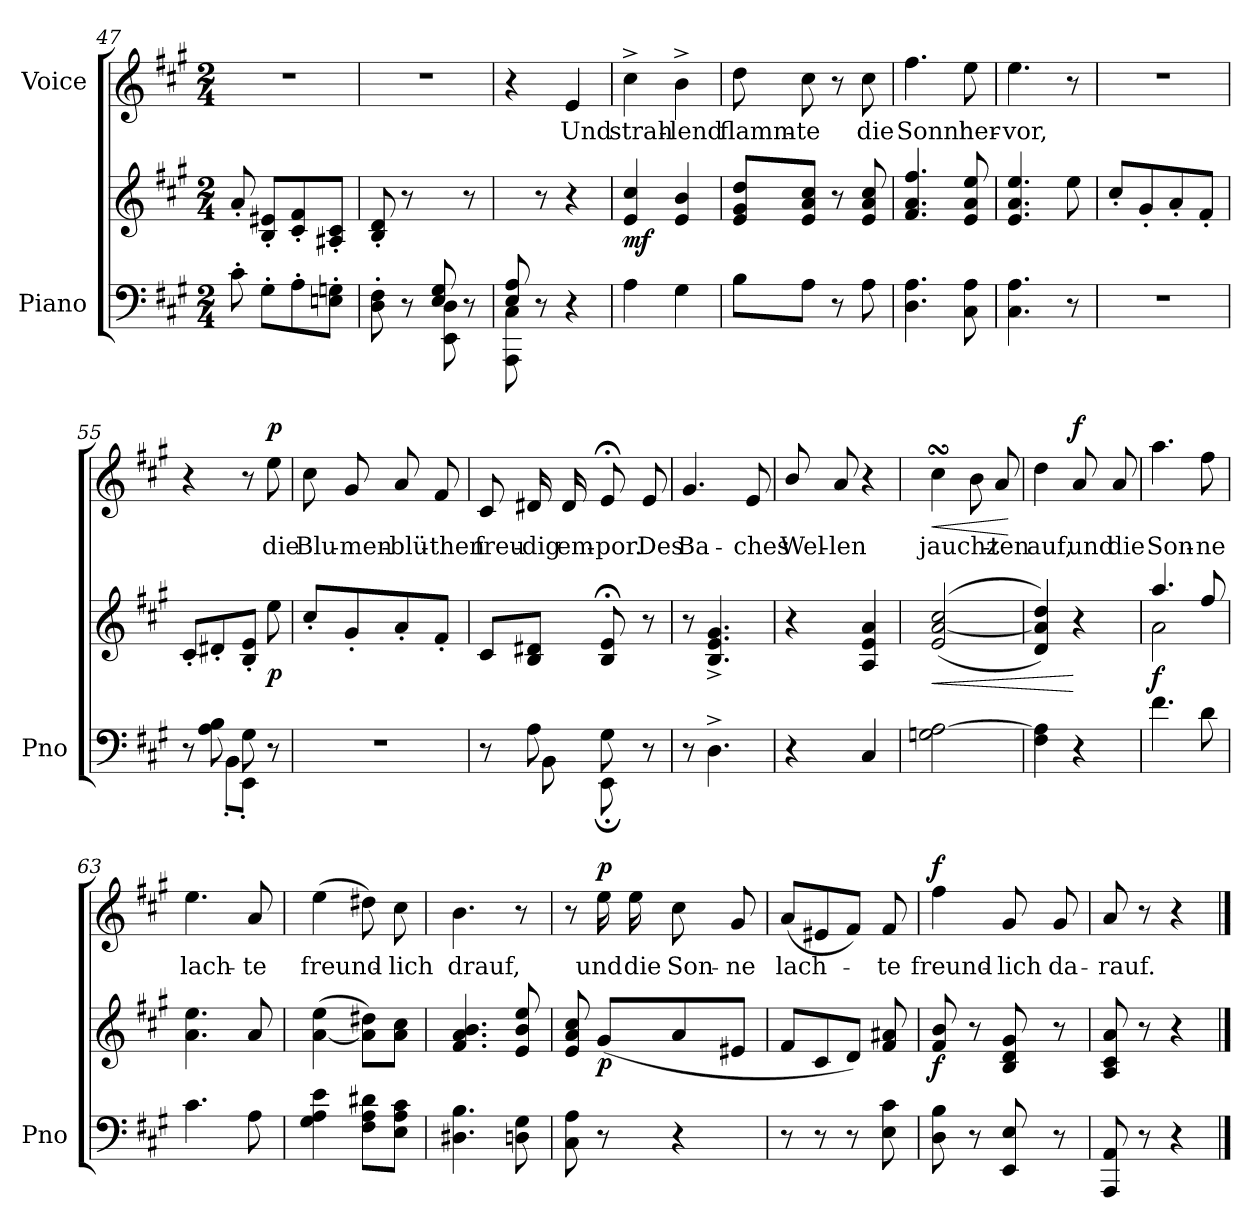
**kern	**kern	**dynam	**kern	**text	**dynam
*part2	*part2	*part2	*part1	*part1	*part1
*staff3	*staff2	*staff2/3	*staff1	*staff1	*staff1
*I"Piano	*	*	*I"Voice	*	*
*I'Pno	*	*	*	*	*
!!LO:LB:g=z
*clefF4	*clefG2	*	*clefG2	*	*
*k[f#c#g#]	*k[f#c#g#]	*	*k[f#c#g#]	*	*
*M2/4	*M2/4	*	*M2/4	*	*
=47	=47	=47	=47	=47	=47
8c#'\	8a'/	.	2r	.	.
8G#'\L	8B/'> 8e#X/'>L	.	.	.	.
8A'\	8c#/'> 8f#/'>	.	.	.	.
8En\' 8Gn\'J	8A#X/'> 8c#/'>J	.	.	.	.
=48	=48	=48	=48	=48	=48
*^	*	*	*	*	*
4ryy	8D\' 8F#\'	8B/'> 8d/'>	.	2r	.	.
.	8r	8r	.	.	.	.
8E/ 8G#/	8EE\ 8D\	8ryy	.	.	.	.
8ryy	8r	8r	.	.	.	.
=49	=49	=49	=49	=49	=49	=49
8E/ 8A/	8AAA\ 8C#\	8ryy	.	4r	.	.
4.ryy	8r	8r	.	.	.	.
!	!	!	!	!	!LO:LY:b	!
.	4r	4r	.	4e/	Und	.
=50	=50	=50	=50	=50	=50	=50
!	!	!	!LO:DY:b	!	!LO:LY:b	!
*v	*v	*	*	*	*	*
4A\	4e/ 4cc#/	mf	4cc#^\	strah-	.
!	!	!	!	!LO:LY:b	!
4G#\	4e/ 4b/	.	4b^\	-lend	.
=51	=51	=51	=51	=51	=51
!	!	!	!	!LO:LY:b	!
8B\L	8e/ 8g#/ 8dd/L	.	8dd\	flamm-	.
!	!	!	!	!LO:LY:b	!
8A\J	8e/ 8a/ 8cc#/J	.	8cc#\	-te	.
8r	8r	.	8r	.	.
!	!	!	!	!LO:LY:b	!
8A\	8e/ 8a/ 8cc#/	.	8cc#\	die	.
=52	=52	=52	=52	=52	=52
!	!	!	!	!LO:LY:b	!
4.D\ 4.A\	4.f#/ 4.a/ 4.ff#/	.	4.ff#\	Sonn'	.
!	!	!	!	!LO:LY:b	!
8C#\ 8A\	8e/ 8a/ 8ee/	.	8ee\	her-	.
=53	=53	=53	=53	=53	=53
!	!	!	!	!LO:LY:b	!
4.C#\ 4.A\	4.e/ 4.a/ 4.ee/	.	4.ee\	-vor,	.
8r	8ee\	.	8r	.	.
=54	=54	=54	=54	=54	=54
2r	8cc#'/L	.	2r	.	.
.	8g#'/	.	.	.	.
.	8a'/	.	.	.	.
.	8f#'/J	.	.	.	.
!!LO:LB:g=z
=55	=55	=55	=55	=55	=55
*^	*	*	*	*	*
8ryy	8r	8c#'/L	.	4r	.	.
8A\ 8B\	8BB'\L	8d#X'/	.	.	.	.
8G#\	8EE'\J	8B/' 8e/'J	.	8r	.	.
!	!	!	!LO:DY:b	!	!LO:LY:b	!LO:DY:b
8ryy	8r	8ee\	p	8ee\	die	p
=56	=56	=56	=56	=56	=56	=56
!	!	!	!	!	!LO:LY:b	!
*v	*v	*	*	*	*	*
2r	8cc#'/L	.	8cc#\	Blu-	.
!	!	!	!	!LO:LY:b	!
.	8g#'/	.	8g#/	-men-	.
!	!	!	!	!LO:LY:b	!
.	8a'/	.	8a/	-blü-	.
!	!	!	!	!LO:LY:b	!
.	8f#'/J	.	8f#/	-then	.
=57	=57	=57	=57	=57	=57
*^	*^	*	*	*	*
!	!	!	!	!	!	!LO:LY:b	!
8ryy	8r	8c#/L	4.ryy	.	8c#/	freu-	.
!	!	!	!	!	!	!LO:LY:b	!
8A\	8BB\	8B/ 8d#X/J	.	.	16d#X/	-dig	.
!	!	!	!	!	!	!LO:LY:b	!
.	.	.	.	.	16d#/	em-	.
!	!	!	!	!	!	!LO:LY:b	!
8G#\	8EE;<\	8B/;< 8e/;<	.	.	8e;</	-por.	.
!	!	!	!	!	!	!LO:LY:b	!
8ryy	8r	8r	8ryy	.	8e/	Des	.
=58	=58	=58	=58	=58	=58	=58	=58
!	!	!	!	!	!	!LO:LY:b	!
*v	*v	*	*	*	*	*	*
*	*v	*v	*	*	*	*
8r	8r	.	4.g#/	Ba-	.
4.D^\	4.B/^ 4.e/^ 4.g#/^	.	.	.	.
!	!	!	!	!LO:LY:b	!
.	.	.	8e/	-ches	.
=59	=59	=59	=59	=59	=59
!	!	!	!	!LO:LY:b	!
4r	4r	.	8b/	Wel-	.
!	!	!	!	!LO:LY:b	!
.	.	.	8a/	-len	.
4C#/	4A/ 4e/ 4a/	.	4r	.	.
=60	=60	=60	=60	=60	=60
!	!	!LO:HP:b	!	!LO:LY:b	!LO:HP:b
2Gn\ [2A\	((2e/ [2a/ 2cc#/	<	4cc#sSsS\	jauchz-	<
.	.	.	8b\	.	.
!	!	!	!	!LO:LY:b	!
.	.	.	8a/	-ten	.
.	.	.	.	.	[
=61	=61	=61	=61	=61	=61
!	!	!	!	!LO:LY:b	!
4F#\ 4A\]	4d/ 4a/] 4dd/))	.	4dd\	auf,	.
!	!	!	!	!LO:LY:b	!LO:DY:b
4r	4r	[	8a/	und	f
!	!	!	!	!LO:LY:b	!
.	.	.	8a/	die	.
=62	=62	=62	=62	=62	=62
*	*^	*	*	*	*
!	!	!	!LO:DY:b	!	!LO:LY:b	!
4.f#\	4.aa/	2a\	f	4.aa\	Son-	.
!	!	!	!	!	!LO:LY:b	!
8d\	8ff#/	.	.	8ff#\	-ne	.
*	*v	*v	*	*	*	*
!!LO:PB:g=z
=63	=63	=63	=63	=63	=63
!	!	!	!	!LO:LY:b	!
4.c#\	4.a\ 4.ee\	.	4.ee\	lach-	.
!	!	!	!	!LO:LY:b	!
8A\	8a/	.	8a/	-te	.
=64	=64	=64	=64	=64	=64
!	!	!	!	!LO:LY:b	!
4G#\ 4A\ 4e\	([4a\ 4ee\	.	(4ee\	freund-	.
8F#\ 8A\ 8d#X\L	8a\] 8dd#X\L)	.	8dd#X\)	.	.
!	!	!	!	!LO:LY:b	!
8E\ 8A\ 8c#\J	8a\ 8cc#\J	.	8cc#\	-lich	.
=65	=65	=65	=65	=65	=65
!	!	!	!	!LO:LY:b	!
4.D#X\ 4.B\	4.f#/ 4.a/ 4.b/	.	4.b\	drauf,	.
8Dn\ 8G#\	8e/ 8b/ 8ee/	.	8r	.	.
=66	=66	=66	=66	=66	=66
8C#\ 8A\	8e/ 8a/ 8cc#/	.	8r	.	.
!	!	!LO:DY:b	!	!LO:LY:b	!LO:DY:b
8r	(8g#/L	p	16ee\	und	p
!	!	!	!	!LO:LY:b	!
.	.	.	16ee\	die	.
!	!	!	!	!LO:LY:b	!
4r	8a/	.	8cc#\	Son-	.
!	!	!	!	!LO:LY:b	!
.	8e#X/J	.	8g#/	-ne	.
=67	=67	=67	=67	=67	=67
!	!	!	!	!LO:LY:b	!
8r	8f#/L	.	(8a/L	lach-	.
8r	8c#/	.	8e#X/	.	.
8r	8d/J)	.	8f#/J)	.	.
!	!	!	!	!LO:LY:b	!
8E\ 8c#\	8f#/ 8a#X/	.	8f#/	-te	.
=68	=68	=68	=68	=68	=68
!	!	!LO:DY:b	!	!LO:LY:b	!LO:DY:b
8D\ 8B\	8f#/ 8b/	f	4ff#\	freund-	f
8r	8r	.	.	.	.
!	!	!	!	!LO:LY:b	!
8EE/ 8E/	8B/ 8d/ 8g#/	.	8g#/	-lich	.
!	!	!	!	!LO:LY:b	!
8r	8r	.	8g#/	da-	.
=69	=69	=69	=69	=69	=69
!	!	!	!	!LO:LY:b	!
8AAA/ 8AA/	8A/ 8c#/ 8a/	.	8a/	-rauf.	.
8r	8r	.	8r	.	.
4r	4r	.	4r	.	.
==	==	==	==	==	==
*-	*-	*-	*-	*-	*-
